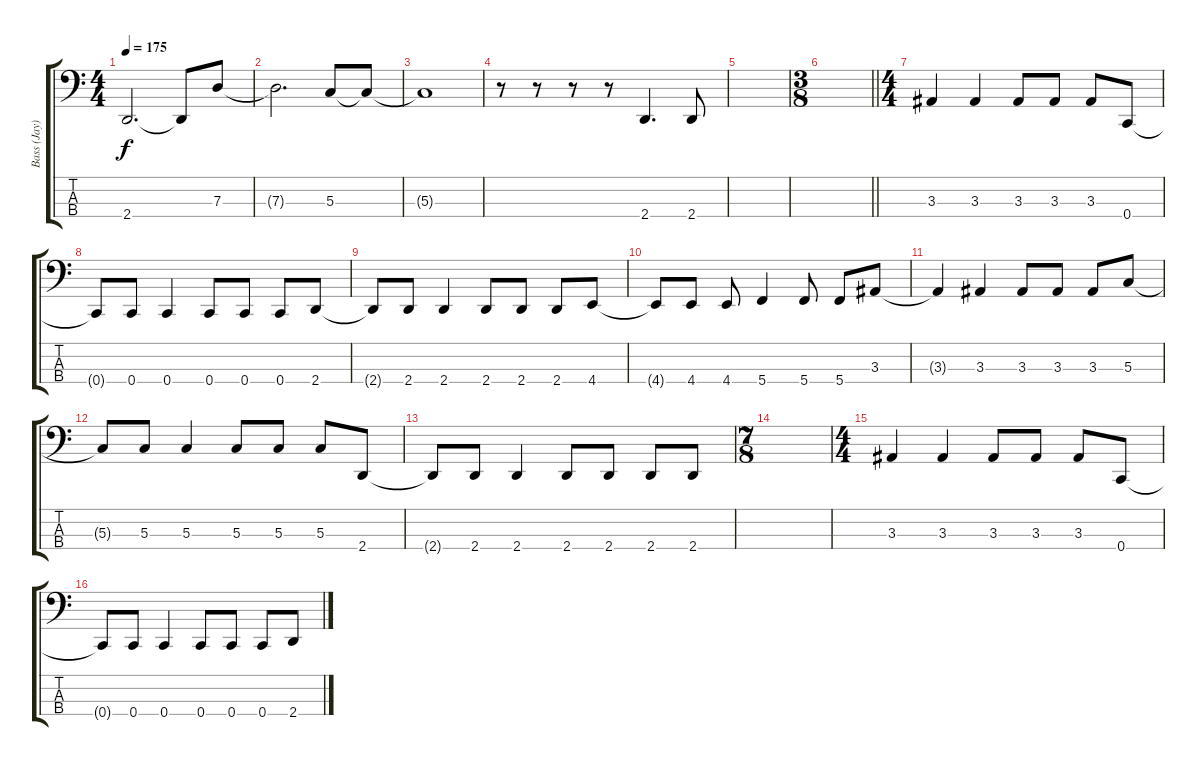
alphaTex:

\track ("Bass (Jay)" "Bass (Jay)") {instrument electricbasspick}
\staff {score tabs}
\tuning (F2 C2 G1 C1) {hide}
\ts (4 4)
\tempo 175
\clef f4
\ks c
2.4{t}.2{d dy f} 2.4{t}.8 7.3.8 |
7.3{t}.2{d} 5.3.8 5.3{t}.8 |
5.3{t}.1 |
r.8 r.8 r.8 r.8 2.4.4{d} 2.4.8 |
|
\ts (3 8)
\barLineRight lightlight
|
\ts (4 4)
3.3.4 3.3.4 3.3.8 3.3.8 3.3.8 0.4.8 |
0.4{t}.8 0.4.8 0.4.4 0.4.8 0.4.8 0.4.8 2.4.8 |
2.4{t}.8 2.4.8 2.4.4 2.4.8 2.4.8 2.4.8 4.4.8 |
4.4{t}.8 4.4.8 4.4.8 5.4.4 5.4.8 5.4.8 3.3.8 |
3.3{t}.4 3.3.4 3.3.8 3.3.8 3.3.8 5.3.8 |
5.3{t}.8 5.3.8 5.3.4 5.3.8 5.3.8 5.3.8 2.4.8 |
2.4{t}.8 2.4.8 2.4.4 2.4.8 2.4.8 2.4.8 2.4.8 |
\ts (7 8)
|
\ts (4 4)
3.3.4 3.3.4 3.3.8 3.3.8 3.3.8 0.4.8 |
0.4{t}.8 0.4.8 0.4.4 0.4.8 0.4.8 0.4.8 2.4.8
